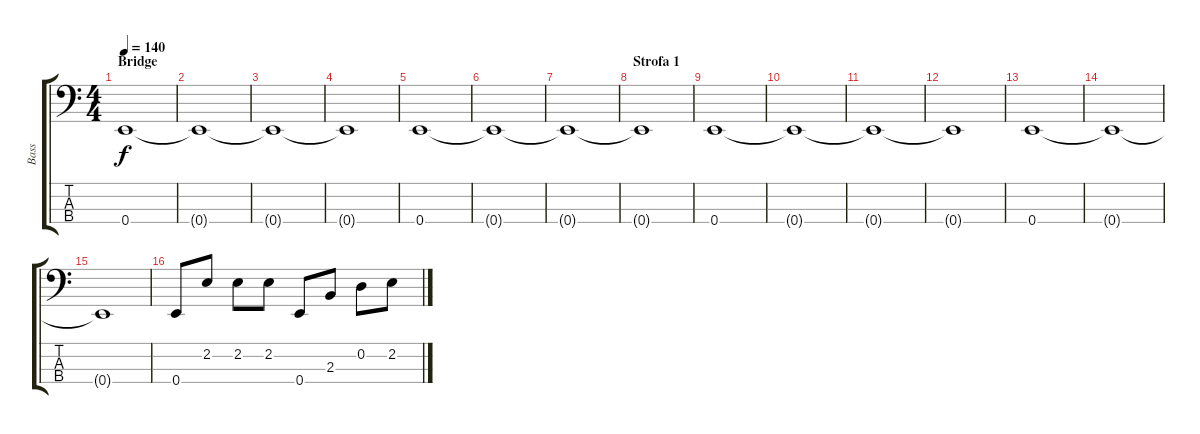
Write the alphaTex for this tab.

\track ("Bass" "Bass") {instrument electricbasspick}
\staff {score tabs}
\tuning (G2 D2 A1 E1) {hide}
\ts (4 4)
\section ("" "Bridge")
\tempo 140
\clef f4
\ks c
0.4.1{dy f} |
0.4{t}.1 |
0.4{t}.1 |
0.4{t}.1 |
0.4.1 |
0.4{t}.1 |
0.4{t}.1 |
\section ("" "Strofa 1")
0.4{t}.1 |
0.4.1 |
0.4{t}.1 |
0.4{t}.1 |
0.4{t}.1 |
0.4.1 |
0.4{t}.1 |
0.4{t}.1 |
0.4.8 2.2.8 2.2.8 2.2.8 0.4.8 2.3.8 0.2.8 2.2.8
